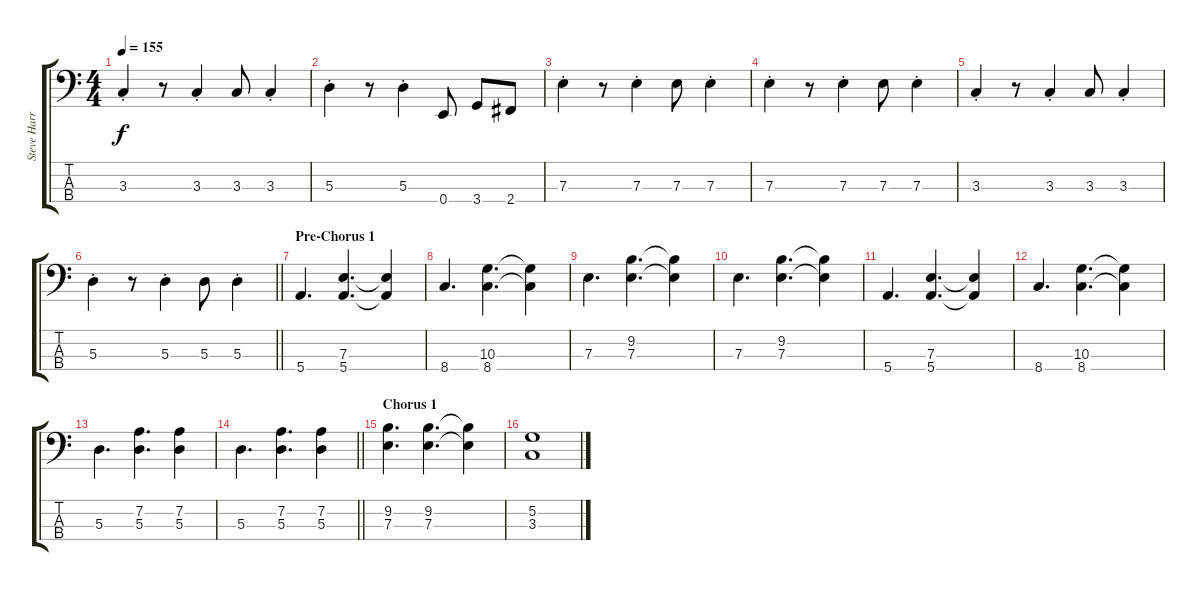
\track ("Steve Harris" "Steve Harr") {instrument electricbassfinger}
\staff {score tabs}
\tuning (G2 D2 A1 E1) {hide}
\ts (4 4)
\tempo 155
\clef f4
\ks c
3.3{st}.4{dy f} r.8 3.3{st}.4 3.3.8 3.3{st}.4 |
5.3{st}.4 r.8 5.3{st}.4 0.4.8 3.4.8 2.4.8 |
7.3{st}.4 r.8 7.3{st}.4 7.3.8 7.3{st}.4 |
7.3{st}.4 r.8 7.3{st}.4 7.3.8 7.3{st}.4 |
3.3{st}.4 r.8 3.3{st}.4 3.3.8 3.3{st}.4 |
\barLineRight lightlight
5.3{st}.4 r.8 5.3{st}.4 5.3.8 5.3{st}.4 |
\section ("" "Pre-Chorus 1")
5.4.4{d} (7.3 5.4).4{d} (7.3{t} 5.4{t}).4 |
8.4.4{d} (10.3 8.4).4{d} (10.3{t} 8.4{t}).4 |
7.3.4{d} (9.2 7.3).4{d} (9.2{t} 7.3{t}).4 |
7.3.4{d} (9.2 7.3).4{d} (9.2{t} 7.3{t}).4 |
5.4.4{d} (7.3 5.4).4{d} (7.3{t} 5.4{t}).4 |
8.4.4{d} (10.3 8.4).4{d} (10.3{t} 8.4{t}).4 |
5.3.4{d} (7.2 5.3).4{d} (7.2 5.3).4 |
\barLineRight lightlight
5.3.4{d} (7.2 5.3).4{d} (7.2 5.3).4 |
\section ("" "Chorus 1")
(9.2 7.3).4{d} (9.2 7.3).4{d} (9.2{t} 7.3{t}).4 |
(5.2 3.3).1
